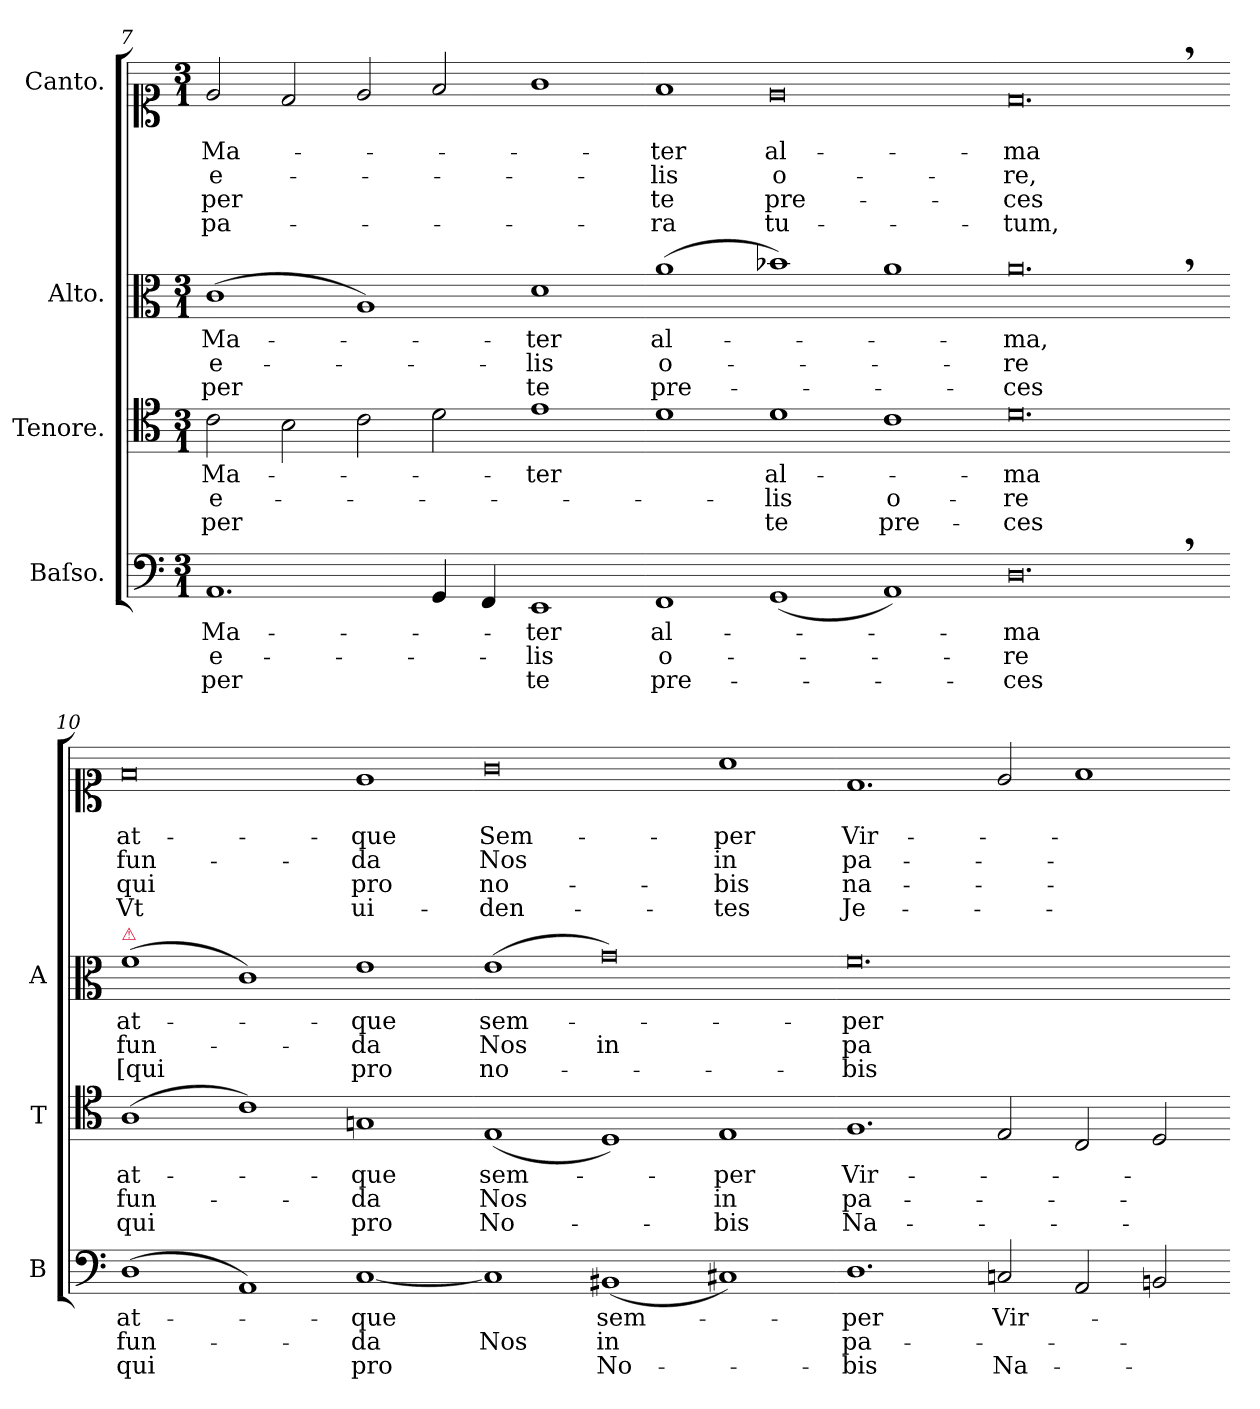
**kern	**text	**text	**text	**kern	**text	**text	**text	**kern	**text	**text	**text	**kern	**text	**text	**text	**text	**text
*part4	*part4	*part4	*part4	*part3	*part3	*part3	*part3	*part2	*part2	*part2	*part2	*part1	*part1	*part1	*part1	*part1	*part1
*staff4	*staff4	*staff4	*staff4	*staff3	*staff3	*staff3	*staff3	*staff2	*staff2	*staff2	*staff2	*staff1	*staff1	*staff1	*staff1	*staff1	*staff1
*I"Baſso.	*	*	*	*I"Tenore.	*	*	*	*I"Alto.	*	*	*	*I"Canto.	*	*	*	*	*
*I'B	*	*	*	*I'T	*	*	*	*I'A	*	*	*	*	*	*	*	*	*
*clefF4	*	*	*	*clefC4	*	*	*	*clefC3	*	*	*	*clefC1	*	*	*	*	*
*k[]	*	*	*	*k[]	*	*	*	*k[]	*	*	*	*k[]	*	*	*	*	*
*M3/1	*	*	*	*M3/1	*	*	*	*M3/1	*	*	*	*M3/1	*	*	*	*	*
=7	=7	=7	=7	=7	=7	=7	=7	=7	=7	=7	=7	=7	=7	=7	=7	=7	=7
1.AA	Ma-	-e-	per	2c\	Ma-	-e-	per	(1c	Ma-	-e-	per	2e/	.	Ma-	-e-	per	pa-
.	.	.	.	2B\	.	.	.	.	.	.	.	2d/	.	.	.	.	.
.	.	.	.	2c\	.	.	.	1A)	.	.	.	2e/	.	.	.	.	.
4GG/	.	.	.	2d\	.	.	.	.	.	.	.	2f/	.	.	.	.	.
4FF/	.	.	.	.	.	.	.	.	.	.	.	.	.	.	.	.	.
1EE	-ter	-lis	te	1e	-ter	.	.	1d	-ter	-lis	te	1g	.	.	.	.	.
=8-	=8-	=8-	=8-	=8-	=8-	=8-	=8-	=8-	=8-	=8-	=8-	=8-	=8-	=8-	=8-	=8-	=8-
1FF	al-	o-	pre-	1d	.	.	.	(<1a	al-	o-	pre-	1f	.	-ter	-lis	te	-ra
(1GG	.	.	.	1d	al-	-lis	te	1b-X)	.	.	.	0e	.	al-	-o-	pre-	tu-
1AA)	.	.	.	1c	.	o-	pre-	1a	.	.	.	.	.	.	.	.	.
=9-	=9-	=9-	=9-	=9-	=9-	=9-	=9-	=9-	=9-	=9-	=9-	=9-	=9-	=9-	=9-	=9-	=9-
0.D,	-ma	-re	-ces	0.d	-ma	-re	-ces	0.a,	-ma,	-re	-ces	0.d,	.	-ma	-re,	-ces	-tum,
=10-	=10-	=10-	=10-	=10-	=10-	=10-	=10-	=10-	=10-	=10-	=10-	=10-	=10-	=10-	=10-	=10-	=10-
!	!	!	!	!	!	!	!	!LO:TX:a:color=crimson:t=⚠	!	!	!	!	!	!	!	!	!
(1D	at-	fun-	qui	(1A	at-	fun-	qui	(1f	at-	fun-	[qui	0f	.	at-	fun-	qui	Vt
1AA)	.	.	.	1c)	.	.	.	1c)	.	.	.	.	.	.	.	.	.
[1C	-que	-da	pro	1Gn	-que	-da	pro	1e	-que	-da	pro	1e	.	-que	-da	pro	ui-
=11-	=11-	=11-	=11-	=11-	=11-	=11-	=11-	=11-	=11-	=11-	=11-	=11-	=11-	=11-	=11-	=11-	=11-
1C]	.	Nos	.	(>1E	sem-	Nos	No-	(1e	sem-	Nos	no-	0g	.	Sem-	Nos	no-	-den-
(>1BB#X	sem-	in	No-	1D)	.	.	.	0g)	.	in	.	.	.	.	.	.	.
1C#X)	.	.	.	1E	-per	in	-bis	.	.	.	.	1a	.	-per	in	-bis	-tes
=12-	=12-	=12-	=12-	=12-	=12-	=12-	=12-	=12-	=12-	=12-	=12-	=12-	=12-	=12-	=12-	=12-	=12-
1.D	-per	pa-	-bis	1.F	Vir-	pa-	Na-	0.f	-per	pa-	-bis	1.d	.	Vir-	pa-	na-	Je-
2Cn/	Vir-	.	Na-	2E/	.	.	.	.	.	.	.	2e/	.	.	.	.	.
2AA/	.	.	.	2C/	.	.	.	.	.	.	.	1f	.	.	.	.	.
2BBn/	.	.	.	2D/	.	.	.	.	.	.	.	.	.	.	.	.	.
=-	=-	=-	=-	=-	=-	=-	=-	=-	=-	=-	=-	=-	=-	=-	=-	=-	=-
*-	*-	*-	*-	*-	*-	*-	*-	*-	*-	*-	*-	*-	*-	*-	*-	*-	*-
